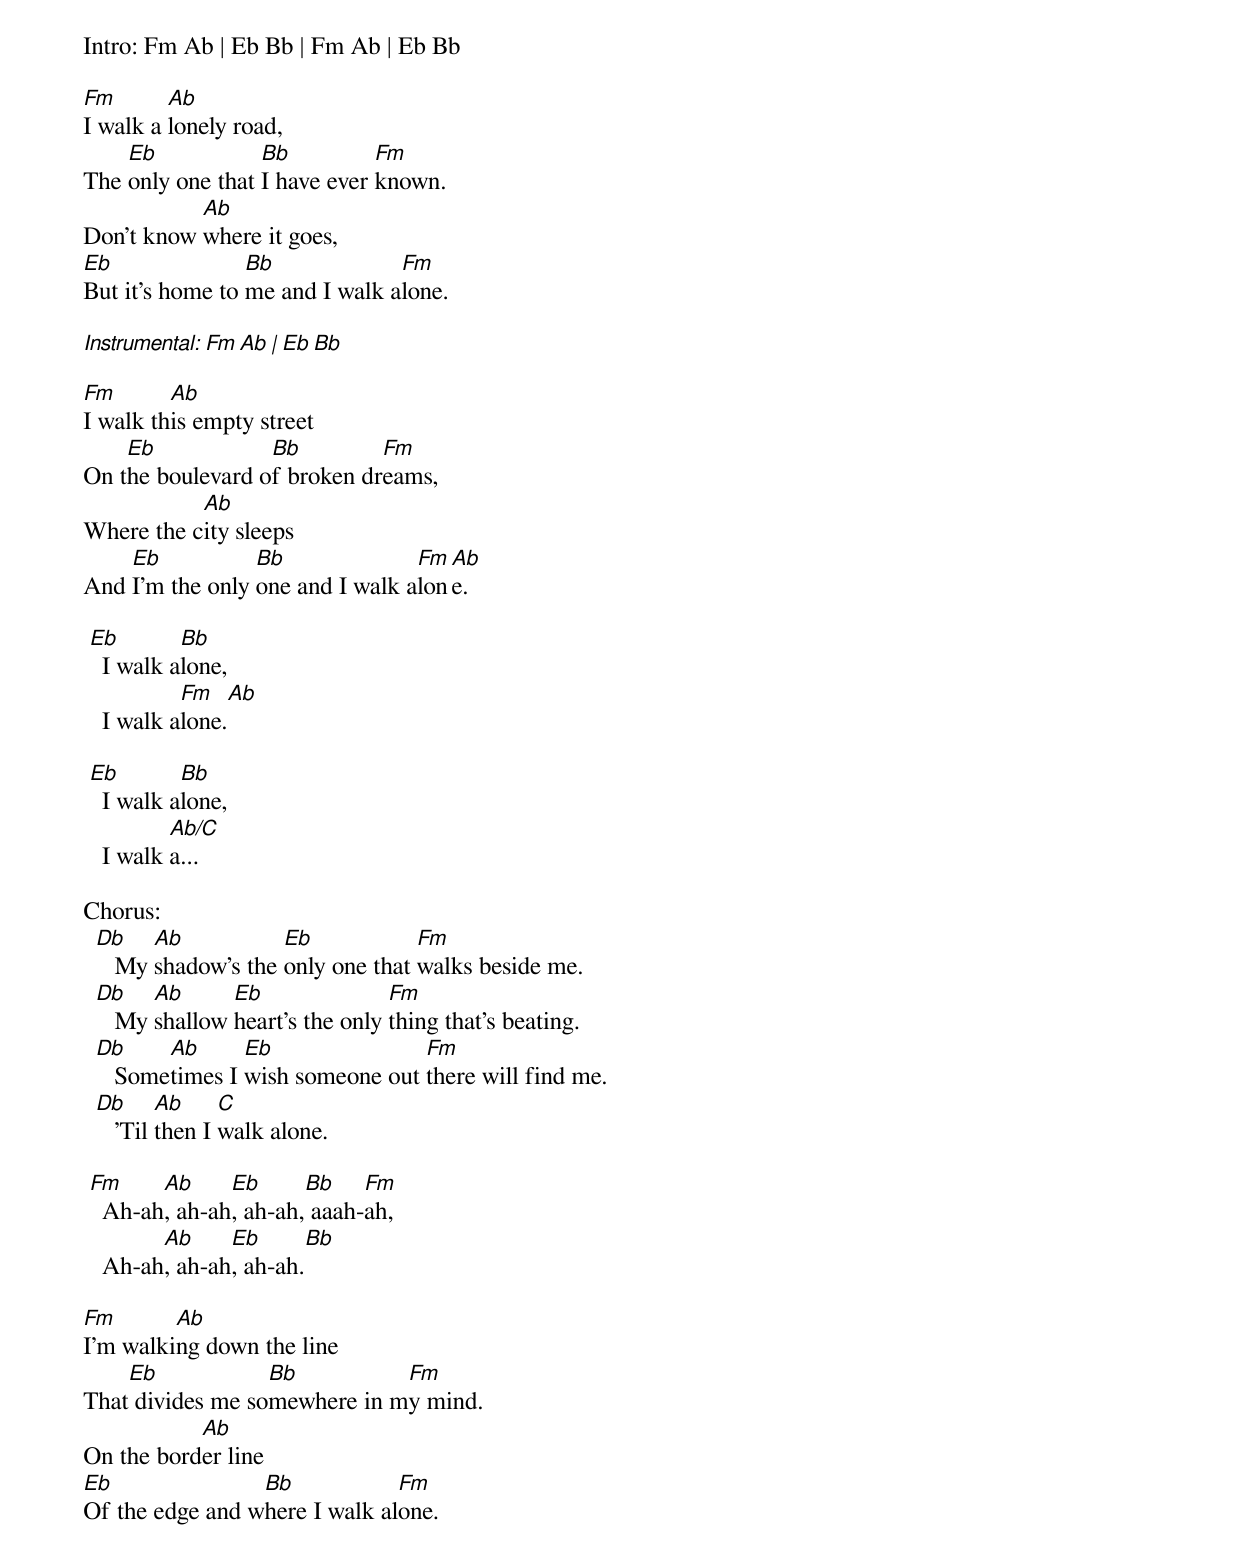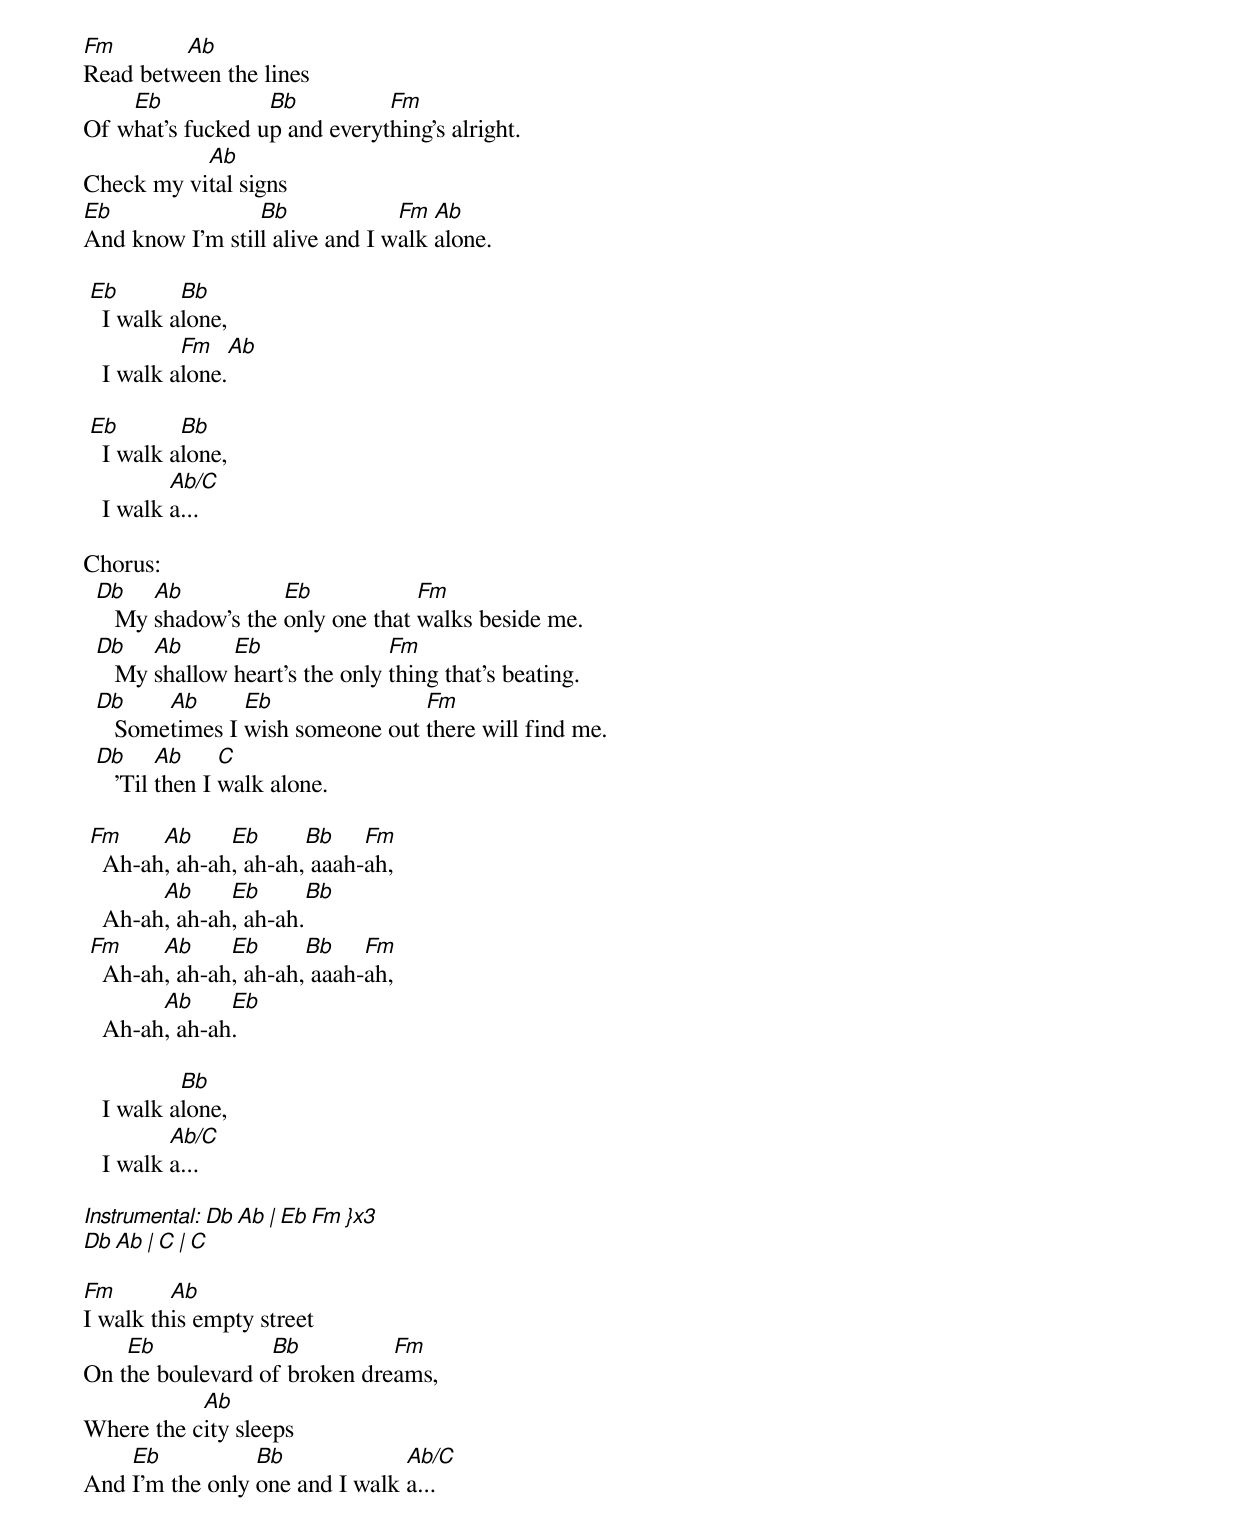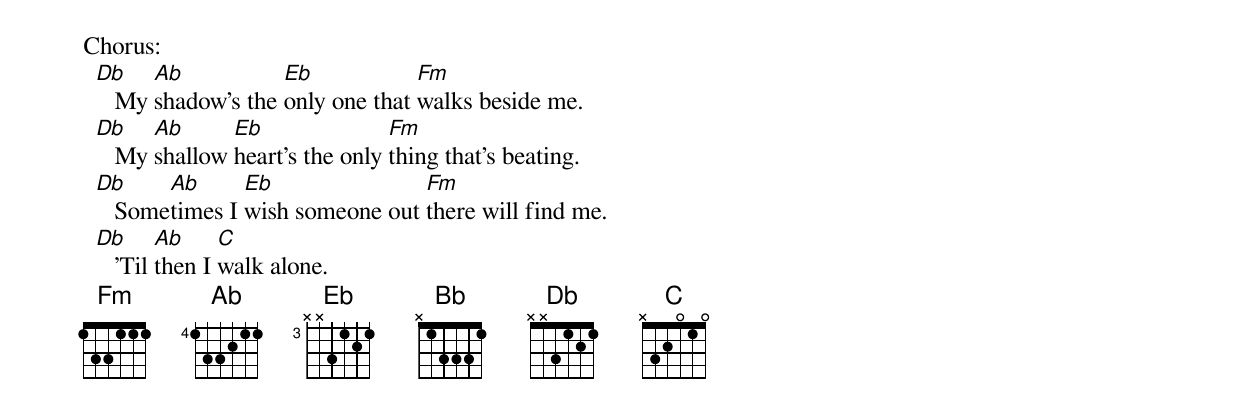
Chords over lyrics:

Intro: Fm Ab | Eb Bb | Fm Ab | Eb Bb

Fm       Ab
I walk a lonely road,
    Eb            Bb          Fm
The only one that I have ever known.
           Ab
Don't know where it goes,
Eb               Bb             Fm
But it's home to me and I walk alone.

Instrumental: Fm Ab | Eb Bb

Fm       Ab
I walk this empty street
    Eb            Bb         Fm
On the boulevard of broken dreams,
           Ab
Where the city sleeps
    Eb           Bb              Fm Ab
And I'm the only one and I walk alone.

 Eb        Bb
   I walk alone,
           Fm    Ab
   I walk alone.

 Eb        Bb
   I walk alone,
          Ab/C
   I walk a...

Chorus:
  Db    Ab           Eb            Fm
     My shadow's the only one that walks beside me.
  Db    Ab      Eb               Fm
     My shallow heart's the only thing that's beating.
  Db     Ab      Eb               Fm
     Sometimes I wish someone out there will find me.
  Db      Ab     C
     'Til then I walk alone.

 Fm     Ab     Eb      Bb    Fm
   Ah-ah, ah-ah, ah-ah, aaah-ah,
        Ab     Eb      Bb
   Ah-ah, ah-ah, ah-ah.

Fm       Ab
I'm walking down the line
    Eb            Bb          Fm
That divides me somewhere in my mind.
           Ab
On the border line
Eb               Bb            Fm
Of the edge and where I walk alone.

Fm       Ab
Read between the lines
    Eb            Bb          Fm
Of what's fucked up and everything's alright.
           Ab
Check my vital signs
Eb               Bb             Fm  Ab
And know I'm still alive and I walk alone.

 Eb        Bb
   I walk alone,
           Fm    Ab
   I walk alone.

 Eb        Bb
   I walk alone,
          Ab/C
   I walk a...

Chorus:
  Db    Ab           Eb            Fm
     My shadow's the only one that walks beside me.
  Db    Ab      Eb               Fm
     My shallow heart's the only thing that's beating.
  Db     Ab      Eb               Fm
     Sometimes I wish someone out there will find me.
  Db      Ab     C
     'Til then I walk alone.

 Fm     Ab     Eb      Bb    Fm
   Ah-ah, ah-ah, ah-ah, aaah-ah,
        Ab     Eb      Bb
   Ah-ah, ah-ah, ah-ah.
 Fm     Ab     Eb      Bb    Fm
   Ah-ah, ah-ah, ah-ah, aaah-ah,
        Ab     Eb
   Ah-ah, ah-ah.

           Bb
   I walk alone,
          Ab/C
   I walk a...

Instrumental: Db Ab | Eb Fm }x3
              Db Ab | C | C

Fm       Ab
I walk this empty street
    Eb            Bb          Fm
On the boulevard of broken dreams,
           Ab
Where the city sleeps
    Eb           Bb             Ab/C
And I'm the only one and I walk a...

Chorus:
  Db    Ab           Eb            Fm
     My shadow's the only one that walks beside me.
  Db    Ab      Eb               Fm
     My shallow heart's the only thing that's beating.
  Db     Ab      Eb               Fm
     Sometimes I wish someone out there will find me.
  Db      Ab     C
     'Til then I walk alone.
